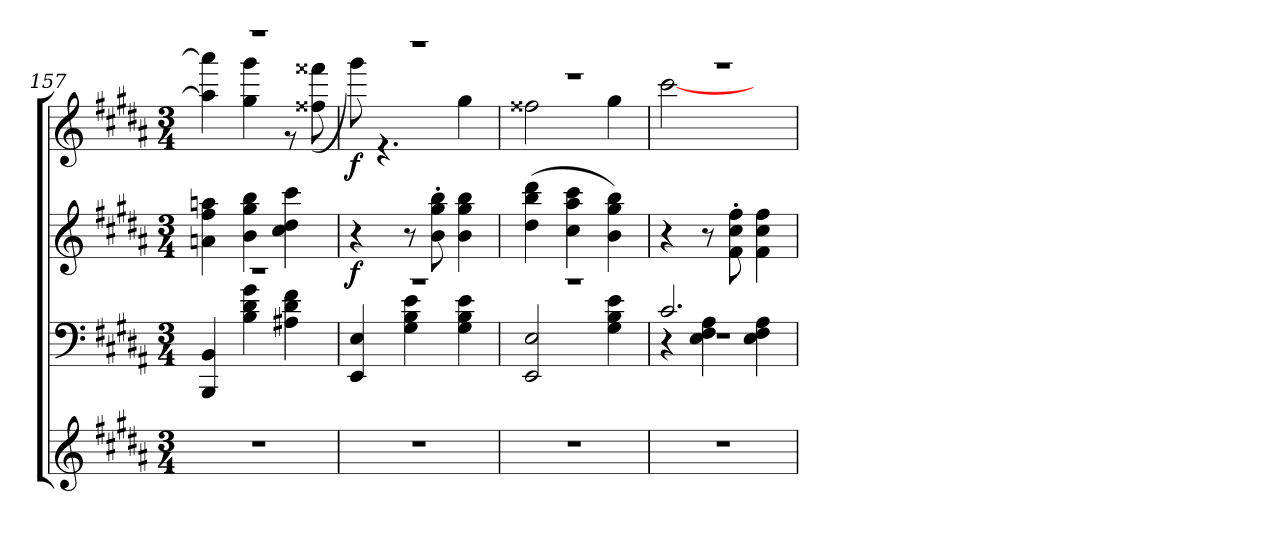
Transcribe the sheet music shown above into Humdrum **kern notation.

**kern	**kern	**kern	**dynam	**kern	**dynam
*part3	*part2	*part2	*part2	*part1	*part1
*staff4	*staff3	*staff2	*staff2/3	*staff1	*staff1
*clefG2	*clefF4	*clefG2	*	*clefG2	*
*k[f#c#g#d#a#]	*k[f#c#g#d#a#]	*k[f#c#g#d#a#]	*	*k[f#c#g#d#a#]	*
*M3/4	*M3/4	*M3/4	*	*M3/4	*
=157	=157	=157	=157	=157	=157
*	*^	*	*	*^	*
2.r	2.r	4BBB/ 4BB/	4an\ 4ff#\ 4aan\	.	2.r	4aa\] 4aaa\]	.
.	.	4B\ 4d#\ 4g#\	4b\ 4gg#\ 4bb\	.	.	4gg#\ 4ggg#\	.
.	.	4A#X\< 4d#\< 4f#\<	4cc#\ 4dd#\ 4ccc#\	.	.	8r	.
.	.	.	.	.	.	(>8ff##X\ 8fff##X\	.
=158	=158	=158	=158	=158	=158	=158	=158
!	!	!	!	!LO:DY:b	!	!	!LO:DY:b
2.r	2.r	4EE/ 4E/	4r	f	2.r	8ggg#\)	f
.	.	.	.	.	.	4.r	.
.	.	4G#\ 4B\ 4e\	8r	.	.	.	.
.	.	.	8b\' 8gg#\' 8bb\'	.	.	.	.
.	.	4G#\ 4B\ 4e\	4b\ 4gg#\ 4bb\	.	.	4gg#\	.
=159	=159	=159	=159	=159	=159	=159	=159
2.r	2.r	2EE/ 2E/	(>4dd#\ 4bb\ 4ddd#\	.	2.r	2ff##X\	.
.	.	.	4cc#\ 4aa#\ 4ccc#\	.	.	.	.
.	.	4G#\ 4B\ 4e\	4b\ 4gg#\ 4bb\)	.	.	4gg#\	.
=160	=160	=160	=160	=160	=160	=160	=160
*	*	*^	*	*	*	*	*
2.r	2.r	2.c#/	4r	4r	.	2.r	[2ccc#\	.
.	.	.	4E\ 4F#\ 4A#\	8r	.	.	.	.
.	.	.	.	8f#\' 8cc#\' 8ff#\'	.	.	.	.
.	.	.	4E\ 4F#\ 4A#\	4f#\ 4cc#\ 4ff#\	.	.	4ryy	.
*	*v	*v	*v	*	*	*v	*v	*
=	=	=	=	=	=
*-	*-	*-	*-	*-	*-
